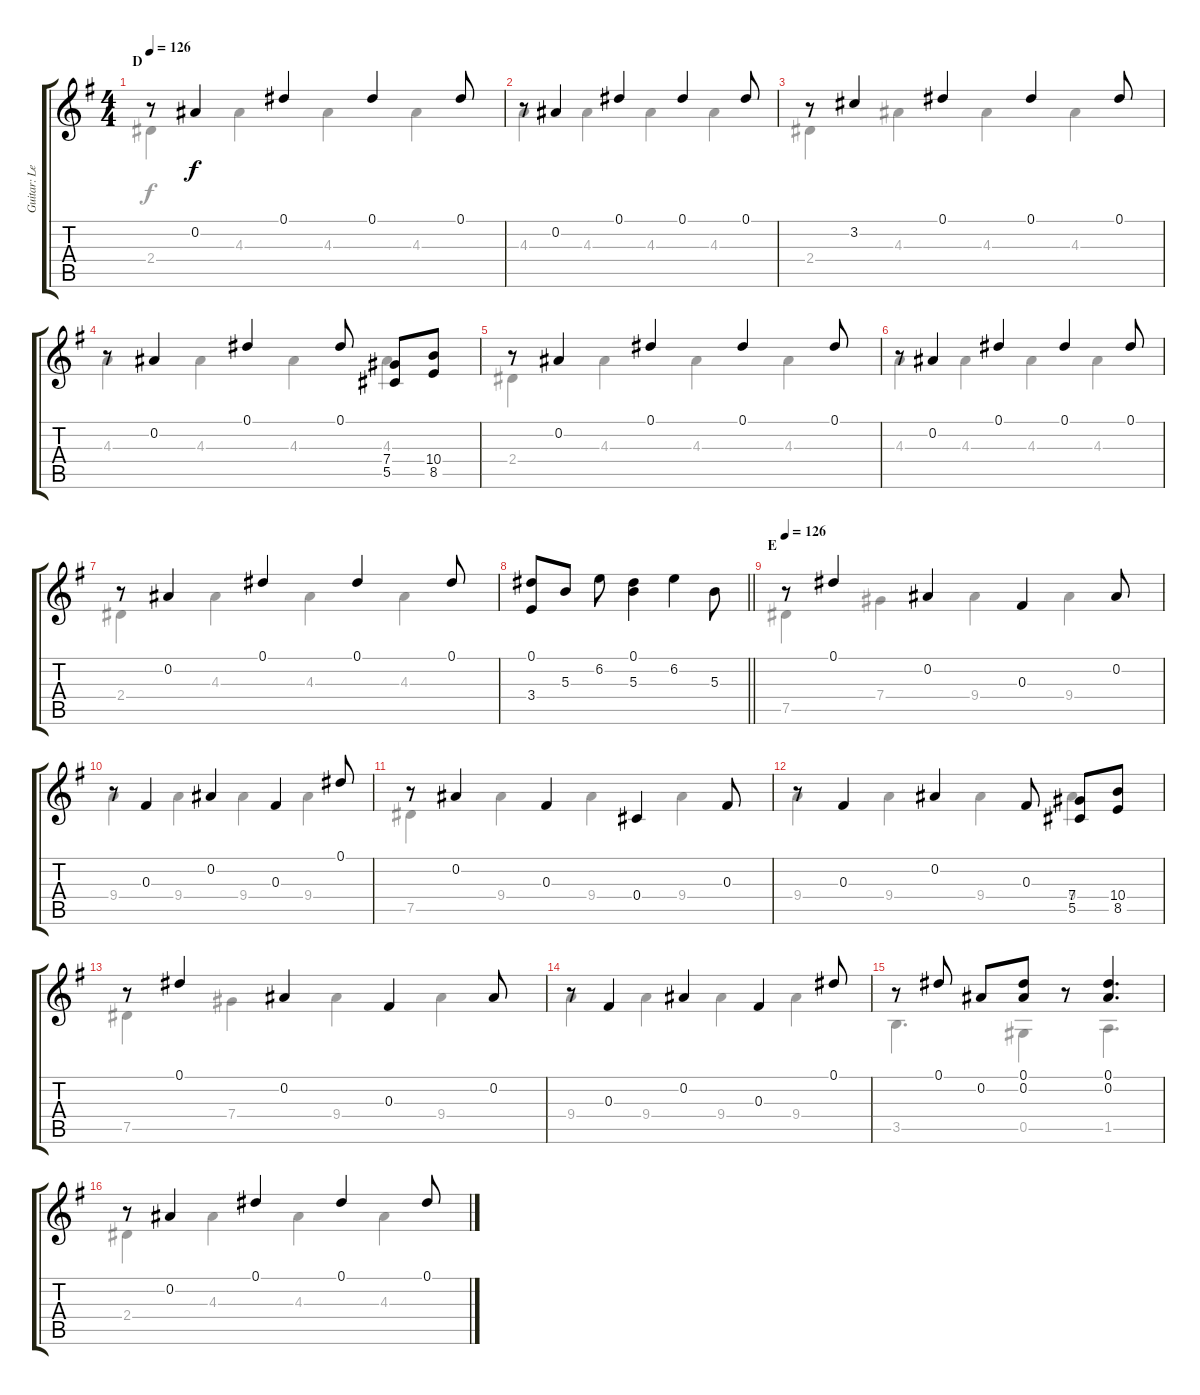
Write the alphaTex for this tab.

\track ("Guitar: Lead" "Guitar: Le") {instrument acousticguitarsteel}
\staff {score tabs}
\tuning (Eb4 Bb3 Gb3 Db3 Ab2 Eb2) {hide}
\voice
\ts (4 4)
\section ("" "D")
\tempo 126
\clef g2
\ks g
r.8{dy f} 0.2.4 0.1.4 0.1.4 0.1.8 |
r.8 0.2.4 0.1.4 0.1.4 0.1.8 |
r.8 3.2.4 0.1.4 0.1.4 0.1.8 |
r.8 0.2.4 0.1.4 0.1.8 (7.4 5.5).8 (10.4 8.5).8 |
r.8 0.2.4 0.1.4 0.1.4 0.1.8 |
r.8 0.2.4 0.1.4 0.1.4 0.1.8 |
r.8 0.2.4 0.1.4 0.1.4 0.1.8 |
\barLineRight lightlight
(0.1 3.4).8 5.3.8 6.2.8 (0.1 5.3).4 6.2.4 5.3.8 |
\section ("" "E")
\tempo 126
r.8 0.1.4 0.2.4 0.3.4 0.2.8 |
r.8 0.3.4 0.2.4 0.3.4 0.1.8 |
r.8 0.2.4 0.3.4 0.4.4 0.3.8 |
r.8 0.3.4 0.2.4 0.3.8 (7.4 5.5).8 (10.4 8.5).8 |
r.8 0.1.4 0.2.4 0.3.4 0.2.8 |
r.8 0.3.4 0.2.4 0.3.4 0.1.8 |
r.8 0.1.8 0.2.8 (0.1 0.2).8 r.8 (0.1 0.2).4{d} |
r.8 0.2.4 0.1.4 0.1.4 0.1.8
\voice
\clef g2
\ottava regular
\simile none
\ks g
2.4.4{dy f} 4.3.4 4.3.4 4.3.4 |
4.3.4 4.3.4 4.3.4 4.3.4 |
2.4.4 4.3.4 4.3.4 4.3.4 |
4.3.4 4.3.4 4.3.4 4.3.4 |
2.4.4 4.3.4 4.3.4 4.3.4 |
4.3.4 4.3.4 4.3.4 4.3.4 |
2.4.4 4.3.4 4.3.4 4.3.4 |
\barLineRight lightlight
|
7.5.4 7.4.4 9.4.4 9.4.4 |
9.4.4 9.4.4 9.4.4 9.4.4 |
7.5.4 9.4.4 9.4.4 9.4.4 |
9.4.4 9.4.4 9.4.4 9.4.4 |
7.5.4 7.4.4 9.4.4 9.4.4 |
9.4.4 9.4.4 9.4.4 9.4.4 |
3.5.4{d} 0.5.4 1.5.4{d} |
2.4.4 4.3.4 4.3.4 4.3.4
